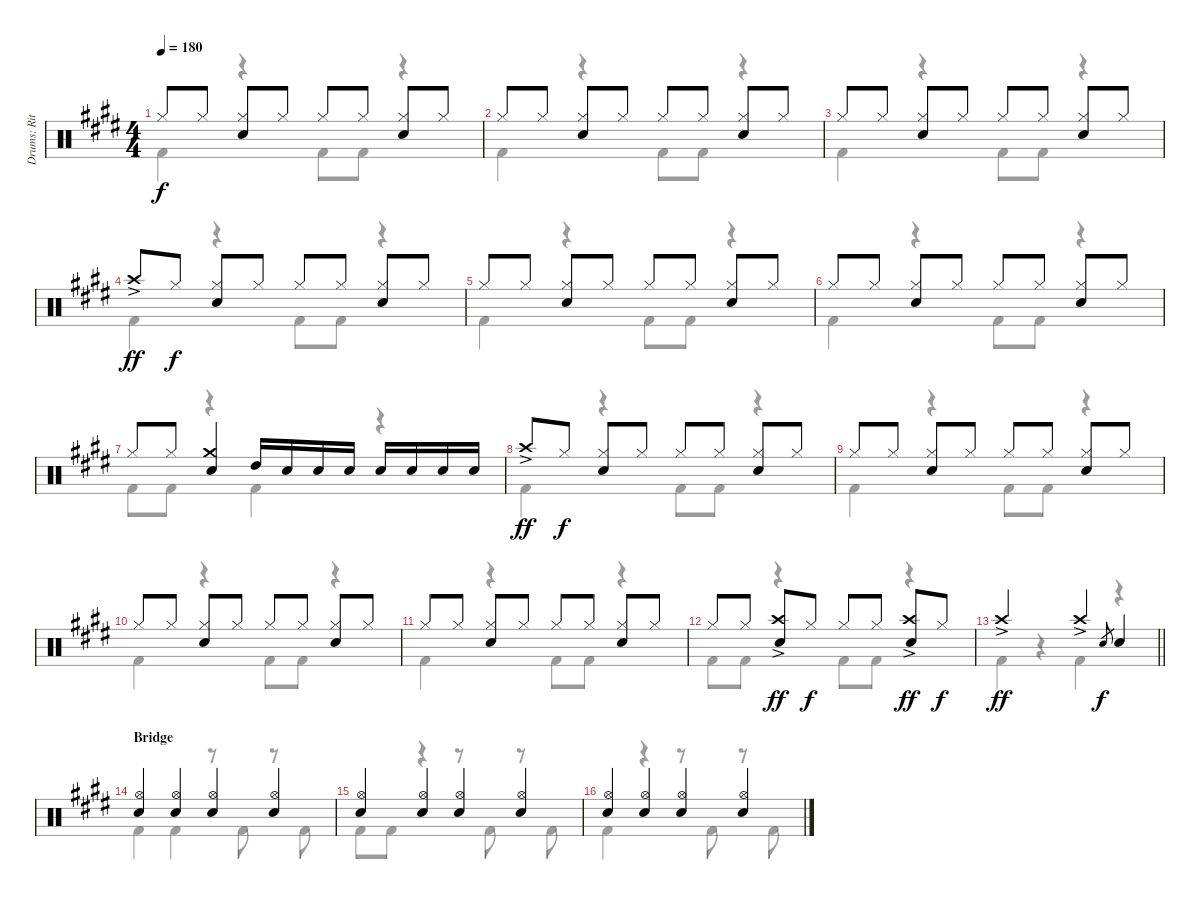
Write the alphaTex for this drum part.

\track ("Drums: Ritsu Tainaka" "Drums: Rit") {instrument percussion}
\staff {score}
\articulation defaults
\voice
\ts (4 4)
\tempo 180
\clef neutral
\ks e "Hi-Hat (closed)".8{dy f} "Hi-Hat (closed)".8
("Hi-Hat (closed)" "Electric Snare (hit)").8 "Hi-Hat (closed)".8 "Hi-Hat (closed)".8 "Hi-Hat (closed)".8 ("Hi-Hat (closed)" "Electric Snare (hit)").8 "Hi-Hat (closed)".8 |
"Hi-Hat (closed)".8 "Hi-Hat (closed)".8 ("Hi-Hat (closed)" "Electric Snare (hit)").8 "Hi-Hat (closed)".8 "Hi-Hat (closed)".8 "Hi-Hat (closed)".8 ("Hi-Hat (closed)" "Electric Snare (hit)").8 "Hi-Hat (closed)".8 |
"Hi-Hat (closed)".8 "Hi-Hat (closed)".8 ("Hi-Hat (closed)" "Electric Snare (hit)").8 "Hi-Hat (closed)".8 "Hi-Hat (closed)".8 "Hi-Hat (closed)".8 ("Hi-Hat (closed)" "Electric Snare (hit)").8 "Hi-Hat (closed)".8 |
"Crash high (hit)"{ac}.8{dy ff} "Hi-Hat (closed)".8{dy f} ("Hi-Hat (closed)" "Electric Snare (hit)").8 "Hi-Hat (closed)".8 "Hi-Hat (closed)".8 "Hi-Hat (closed)".8 ("Hi-Hat (closed)" "Electric Snare (hit)").8 "Hi-Hat (closed)".8 |
"Hi-Hat (closed)".8 "Hi-Hat (closed)".8 ("Hi-Hat (closed)" "Electric Snare (hit)").8 "Hi-Hat (closed)".8 "Hi-Hat (closed)".8 "Hi-Hat (closed)".8 ("Hi-Hat (closed)" "Electric Snare (hit)").8 "Hi-Hat (closed)".8 |
"Hi-Hat (closed)".8 "Hi-Hat (closed)".8 ("Hi-Hat (closed)" "Electric Snare (hit)").8 "Hi-Hat (closed)".8 "Hi-Hat (closed)".8 "Hi-Hat (closed)".8 ("Hi-Hat (closed)" "Electric Snare (hit)").8 "Hi-Hat (closed)".8 |
"Hi-Hat (closed)".8 "Hi-Hat (closed)".8 ("Crash medium (hit)" "Electric Snare (hit)").4 "High Tom (hit)".16 "Electric Snare (hit)".16 "Electric Snare (hit)".16 "Electric Snare (hit)".16 "Electric Snare (hit)".16 "Electric Snare (hit)".16 "Electric Snare (hit)".16 "Electric Snare (hit)".16 |
"Crash high (hit)"{ac}.8{dy ff} "Hi-Hat (closed)".8{dy f} ("Hi-Hat (closed)" "Electric Snare (hit)").8 "Hi-Hat (closed)".8 "Hi-Hat (closed)".8 "Hi-Hat (closed)".8 ("Hi-Hat (closed)" "Electric Snare (hit)").8 "Hi-Hat (closed)".8 |
"Hi-Hat (closed)".8 "Hi-Hat (closed)".8 ("Hi-Hat (closed)" "Electric Snare (hit)").8 "Hi-Hat (closed)".8 "Hi-Hat (closed)".8 "Hi-Hat (closed)".8 ("Hi-Hat (closed)" "Electric Snare (hit)").8 "Hi-Hat (closed)".8 |
"Hi-Hat (closed)".8 "Hi-Hat (closed)".8 ("Hi-Hat (closed)" "Electric Snare (hit)").8 "Hi-Hat (closed)".8 "Hi-Hat (closed)".8 "Hi-Hat (closed)".8 ("Hi-Hat (closed)" "Electric Snare (hit)").8 "Hi-Hat (closed)".8 |
"Hi-Hat (closed)".8 "Hi-Hat (closed)".8 ("Hi-Hat (closed)" "Electric Snare (hit)").8 "Hi-Hat (closed)".8 "Hi-Hat (closed)".8 "Hi-Hat (closed)".8 ("Hi-Hat (closed)" "Electric Snare (hit)").8 "Hi-Hat (closed)".8 |
"Hi-Hat (closed)".8 "Hi-Hat (closed)".8 ("Crash high (hit)"{ac} "Electric Snare (hit)").8{dy ff} "Hi-Hat (closed)".8{dy f} "Hi-Hat (closed)".8 "Hi-Hat (closed)".8 ("Crash high (hit)"{ac} "Electric Snare (hit)").8{dy ff} "Hi-Hat (closed)".8{dy f} |
\barLineRight lightlight "Crash high (hit)"{ac}.2{dy ff} "Crash high (hit)"{ac}.4 "Electric Snare (hit)".8{gr dy f} "Electric Snare (hit)".4
|
\section ("" "Bridge")
("Hi-Hat (open)" "Electric Snare (hit)").4 ("Hi-Hat (open)" "Electric Snare (hit)").4 ("Hi-Hat (open)" "Electric Snare (hit)").4 ("Hi-Hat (open)" "Electric Snare (hit)").4 |
("Hi-Hat (open)" "Electric Snare (hit)").4 ("Hi-Hat (open)" "Electric Snare (hit)").4 ("Hi-Hat (open)" "Electric Snare (hit)").4 ("Hi-Hat (open)" "Electric Snare (hit)").4 |
("Hi-Hat (open)" "Electric Snare (hit)").4 ("Hi-Hat (open)" "Electric Snare (hit)").4 ("Hi-Hat (open)" "Electric Snare (hit)").4 ("Hi-Hat (open)" "Electric Snare (hit)").4
\voice
\clef neutral
\ottava regular
\simile none
\ks e "Kick (hit) 2".4{dy f}
r.4 "Kick (hit) 2".8 "Kick (hit) 2".8 r.4 |
"Kick (hit) 2".4 r.4 "Kick (hit) 2".8 "Kick (hit) 2".8 r.4 |
"Kick (hit) 2".4 r.4 "Kick (hit) 2".8 "Kick (hit) 2".8 r.4 |
"Kick (hit) 2".4 r.4 "Kick (hit) 2".8 "Kick (hit) 2".8 r.4 |
"Kick (hit) 2".4 r.4 "Kick (hit) 2".8 "Kick (hit) 2".8 r.4 |
"Kick (hit) 2".4 r.4 "Kick (hit) 2".8 "Kick (hit) 2".8 r.4 |
"Kick (hit) 2".8 "Kick (hit) 2".8 r.4 "Kick (hit) 2".4 r.4 |
"Kick (hit) 2".4 r.4 "Kick (hit) 2".8 "Kick (hit) 2".8 r.4 |
"Kick (hit) 2".4 r.4 "Kick (hit) 2".8 "Kick (hit) 2".8 r.4 |
"Kick (hit) 2".4 r.4 "Kick (hit) 2".8 "Kick (hit) 2".8 r.4 |
"Kick (hit) 2".4 r.4 "Kick (hit) 2".8 "Kick (hit) 2".8 r.4 |
"Kick (hit) 2".8 "Kick (hit) 2".8 r.4 "Kick (hit) 2".8 "Kick (hit) 2".8 r.4 |
\barLineRight lightlight "Kick (hit) 2".4
r.4 "Kick (hit) 2".4 r.4 |
"Kick (hit) 2".4 "Kick (hit) 2".4 r.8 "Kick (hit) 2".8 r.8 "Kick (hit) 2".8 |
"Kick (hit) 2".8 "Kick (hit) 2".8 r.4 r.8 "Kick (hit) 2".8 r.8 "Kick (hit) 2".8 |
"Kick (hit) 2".4 r.4 r.8 "Kick (hit) 2".8 r.8 "Kick (hit) 2".8
